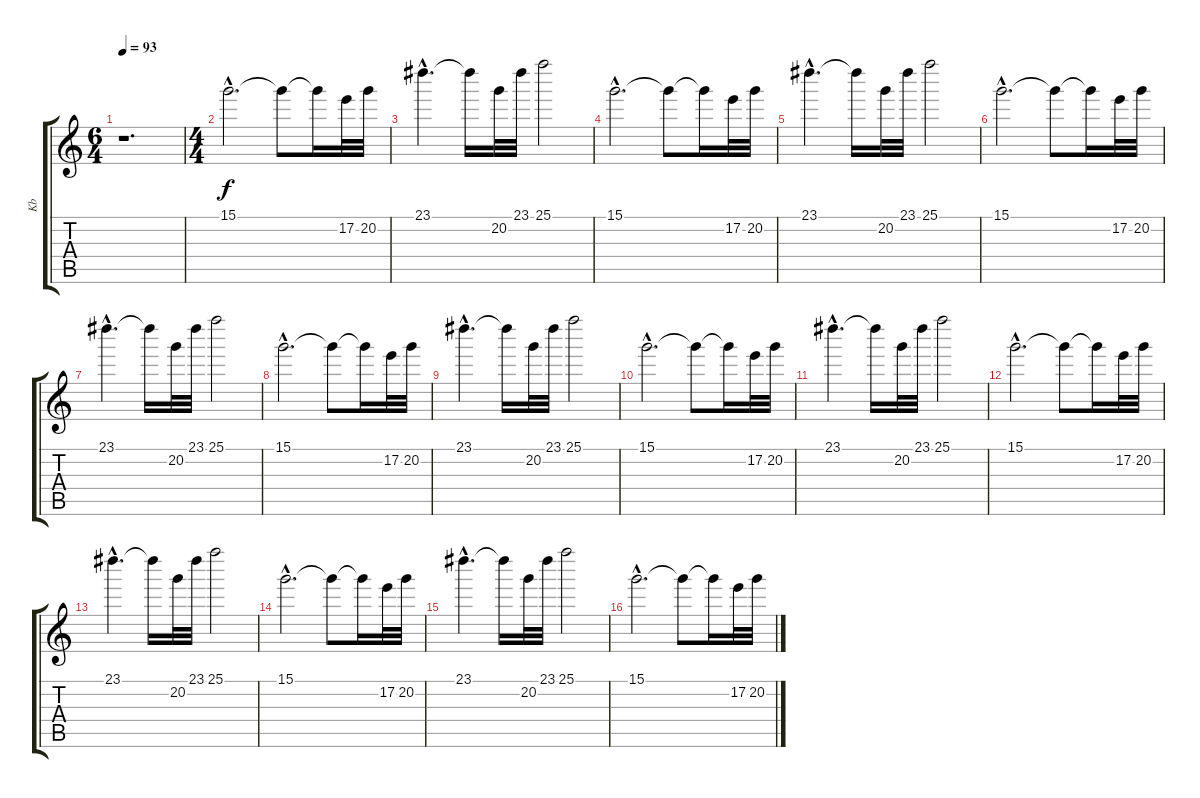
\track ("Kb" "Kb") {instrument distortionguitar}
\staff {score tabs}
\tuning (E4 B3 G3 D3 A2 E2) {hide}
\ts (6 4)
\tempo 93
\clef g2
\ks c
r.1{d dy f} |
\ts (4 4)
15.1{hac}.2{d} 15.1{t}.8 15.1{t}.16 17.2.32 20.2.32 |
23.1{hac}.4{d} 23.1{t}.16 20.2.32 23.1.32 25.1.2 |
15.1{hac}.2{d} 15.1{t}.8 15.1{t}.16 17.2.32 20.2.32 |
23.1{hac}.4{d} 23.1{t}.16 20.2.32 23.1.32 25.1.2 |
15.1{hac}.2{d} 15.1{t}.8 15.1{t}.16 17.2.32 20.2.32 |
23.1{hac}.4{d} 23.1{t}.16 20.2.32 23.1.32 25.1.2 |
15.1{hac}.2{d} 15.1{t}.8 15.1{t}.16 17.2.32 20.2.32 |
23.1{hac}.4{d} 23.1{t}.16 20.2.32 23.1.32 25.1.2 |
15.1{hac}.2{d} 15.1{t}.8 15.1{t}.16 17.2.32 20.2.32 |
23.1{hac}.4{d} 23.1{t}.16 20.2.32 23.1.32 25.1.2 |
15.1{hac}.2{d} 15.1{t}.8 15.1{t}.16 17.2.32 20.2.32 |
23.1{hac}.4{d} 23.1{t}.16 20.2.32 23.1.32 25.1.2 |
15.1{hac}.2{d} 15.1{t}.8 15.1{t}.16 17.2.32 20.2.32 |
23.1{hac}.4{d} 23.1{t}.16 20.2.32 23.1.32 25.1.2 |
15.1{hac}.2{d} 15.1{t}.8 15.1{t}.16 17.2.32 20.2.32
